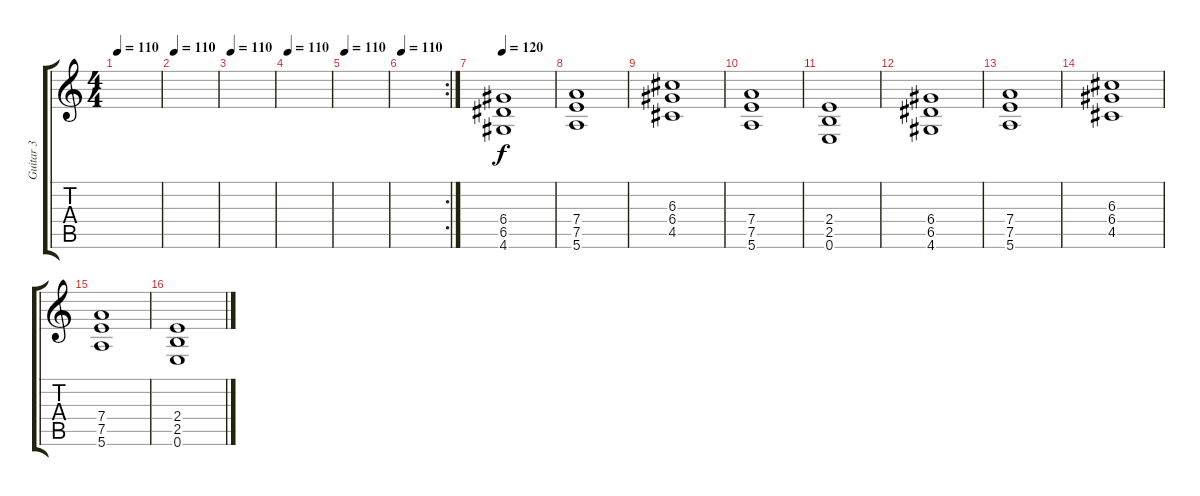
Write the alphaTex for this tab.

\track ("Guitar 3" "Guitar 3") {instrument distortionguitar}
\staff {score tabs}
\tuning (E4 B3 G3 D3 A2 E2) {hide}
\ts (4 4)
\tempo 110
\clef g2
\ks c
|
\tempo 110
|
\tempo 110
|
\tempo 110
|
\tempo 110
|
\rc 2
\tempo 110
|
\tempo 120
(6.4 6.5 4.6).1 |
(7.4 7.5 5.6).1 |
(6.3 6.4 4.5).1 |
(7.4 7.5 5.6).1 |
(2.4 2.5 0.6).1 |
(6.4 6.5 4.6).1 |
(7.4 7.5 5.6).1 |
(6.3 6.4 4.5).1 |
(7.4 7.5 5.6).1 |
(2.4 2.5 0.6).1
